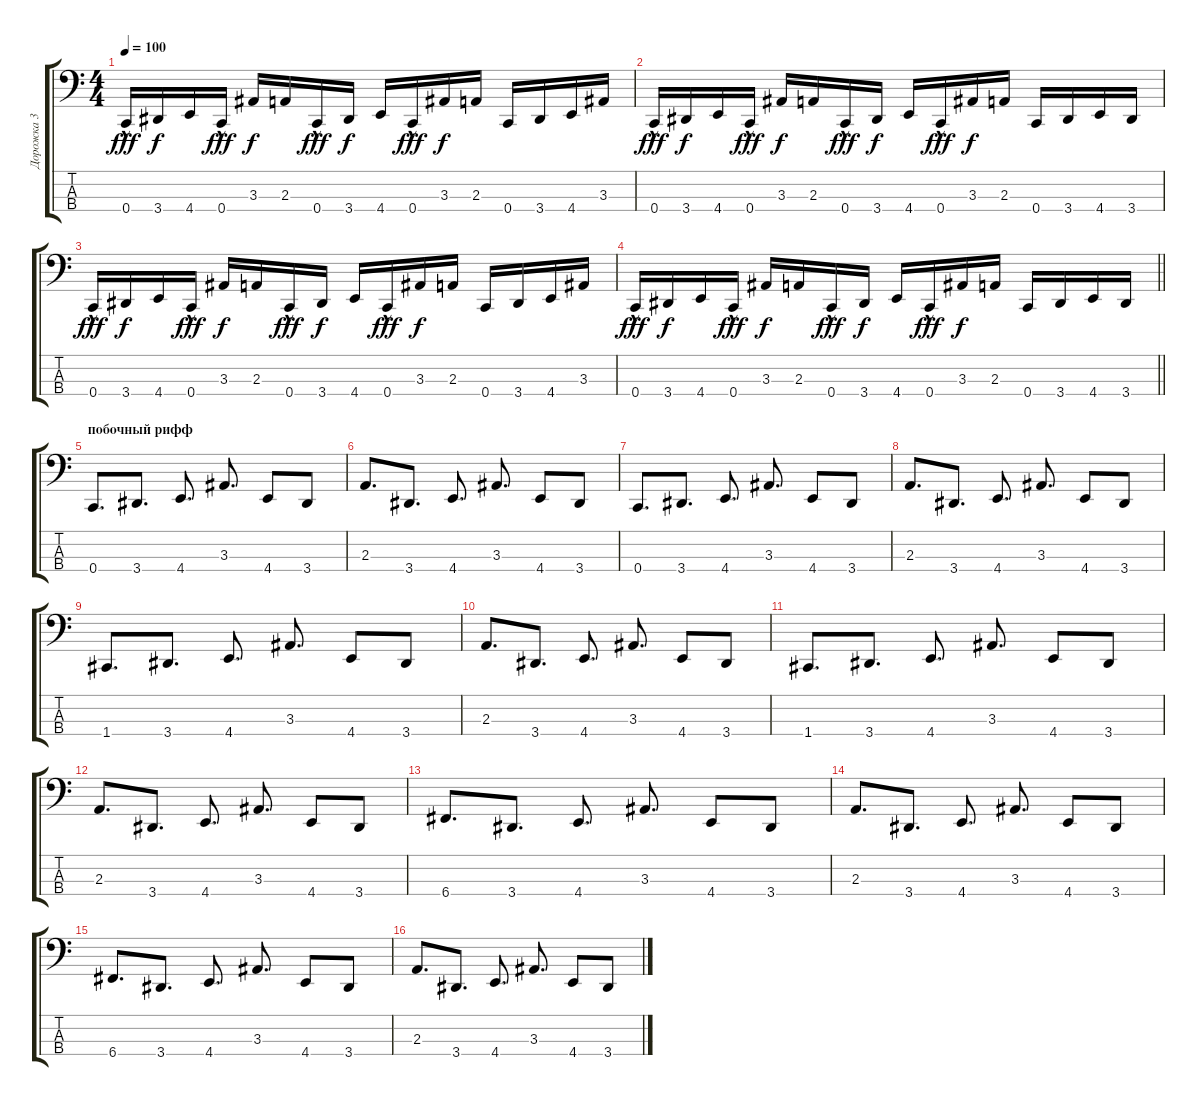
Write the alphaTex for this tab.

\track ("Дорожка 3" "Дорожка 3") {instrument electricbasspick}
\staff {score tabs}
\tuning (F2 C2 G1 C1) {hide}
\ts (4 4)
\tempo 100
\clef f4
\ks c
0.4{hac}.16{dy fff} 3.4.16{dy f} 4.4.16 0.4{hac}.16{dy fff} 3.3.16{dy f} 2.3.16 0.4{hac}.16{dy fff} 3.4.16{dy f} 4.4.16 0.4{hac}.16{dy fff} 3.3.16{dy f} 2.3.16 0.4.16 3.4.16 4.4.16 3.3.16 |
0.4{hac}.16{dy fff} 3.4.16{dy f} 4.4.16 0.4{hac}.16{dy fff} 3.3.16{dy f} 2.3.16 0.4{hac}.16{dy fff} 3.4.16{dy f} 4.4.16 0.4{hac}.16{dy fff} 3.3.16{dy f} 2.3.16 0.4.16 3.4.16 4.4.16 3.4.16 |
0.4{hac}.16{dy fff} 3.4.16{dy f} 4.4.16 0.4{hac}.16{dy fff} 3.3.16{dy f} 2.3.16 0.4{hac}.16{dy fff} 3.4.16{dy f} 4.4.16 0.4{hac}.16{dy fff} 3.3.16{dy f} 2.3.16 0.4.16 3.4.16 4.4.16 3.3.16 |
\barLineRight lightlight
0.4{hac}.16{dy fff} 3.4.16{dy f} 4.4.16 0.4{hac}.16{dy fff} 3.3.16{dy f} 2.3.16 0.4{hac}.16{dy fff} 3.4.16{dy f} 4.4.16 0.4{hac}.16{dy fff} 3.3.16{dy f} 2.3.16 0.4.16 3.4.16 4.4.16 3.4.16 |
\section ("" "побочный рифф")
0.4.8{d} 3.4.8{d} 4.4.8{d} 3.3.8{d} 4.4.8 3.4.8 |
2.3.8{d} 3.4.8{d} 4.4.8{d} 3.3.8{d} 4.4.8 3.4.8 |
0.4.8{d} 3.4.8{d} 4.4.8{d} 3.3.8{d} 4.4.8 3.4.8 |
2.3.8{d} 3.4.8{d} 4.4.8{d} 3.3.8{d} 4.4.8 3.4.8 |
1.4.8{d} 3.4.8{d} 4.4.8{d} 3.3.8{d} 4.4.8 3.4.8 |
2.3.8{d} 3.4.8{d} 4.4.8{d} 3.3.8{d} 4.4.8 3.4.8 |
1.4.8{d} 3.4.8{d} 4.4.8{d} 3.3.8{d} 4.4.8 3.4.8 |
2.3.8{d} 3.4.8{d} 4.4.8{d} 3.3.8{d} 4.4.8 3.4.8 |
6.4.8{d} 3.4.8{d} 4.4.8{d} 3.3.8{d} 4.4.8 3.4.8 |
2.3.8{d} 3.4.8{d} 4.4.8{d} 3.3.8{d} 4.4.8 3.4.8 |
6.4.8{d} 3.4.8{d} 4.4.8{d} 3.3.8{d} 4.4.8 3.4.8 |
2.3.8{d} 3.4.8{d} 4.4.8{d} 3.3.8{d} 4.4.8 3.4.8
